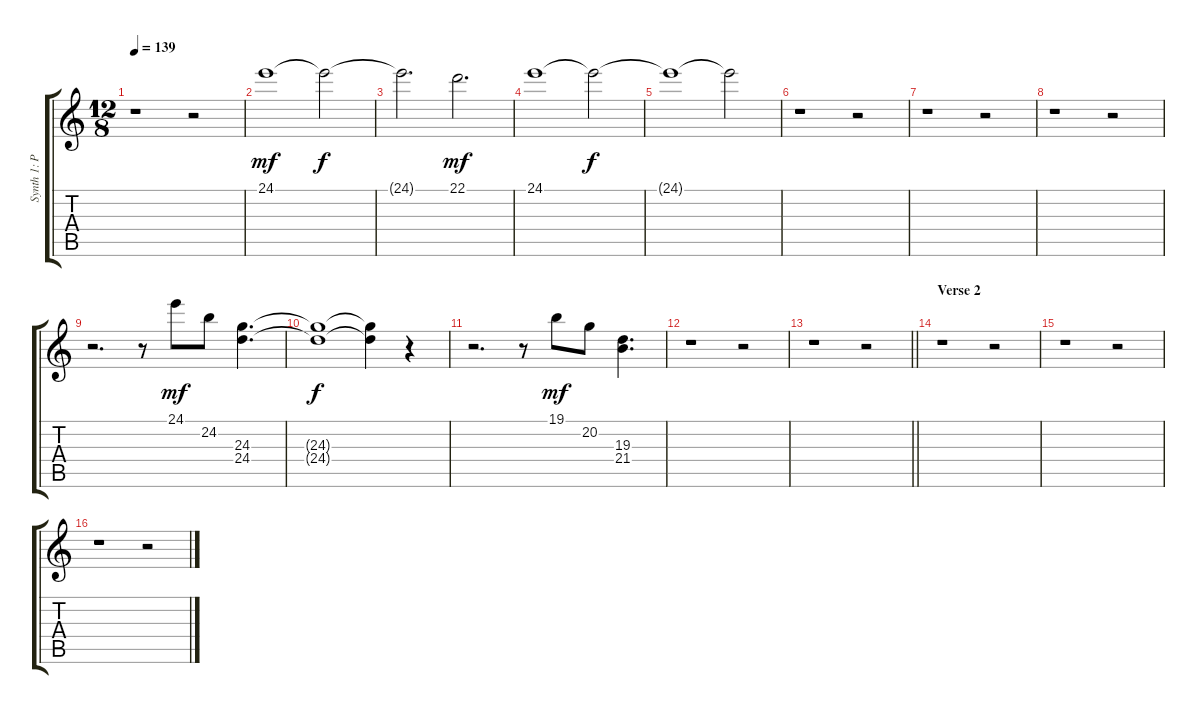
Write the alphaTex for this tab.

\track ("Synth 1: Patrick Moraz" "Synth 1: P") {instrument fx5brightness}
\staff {score tabs}
\tuning (E4 B3 G3 D3 A2 E2) {hide}
\ts (12 8)
\tempo 139
\clef g2
\ks c
r.1{dy f} r.2 |
24.1.1{dy mf} 24.1{t}.2{dy f} |
24.1{t}.2{d} 22.1.2{d dy mf} |
24.1.1 24.1{t}.2{dy f} |
24.1{t}.1 24.1{t}.2 |
r.1 r.2 |
r.1 r.2 |
r.1 r.2 |
r.2{d} r.8 24.1.8{dy mf} 24.2.8 (24.3 24.4).4{d} |
(24.3{t} 24.4{t}).1{dy f} (24.3{t} 24.4{t}).4 r.4 |
r.2{d} r.8 19.1.8{dy mf} 20.2.8 (19.3 21.4).4{d} |
r.1 r.2 |
\barLineRight lightlight
r.1 r.2 |
\section ("" "Verse 2")
r.1 r.2 |
r.1 r.2 |
r.1 r.2
